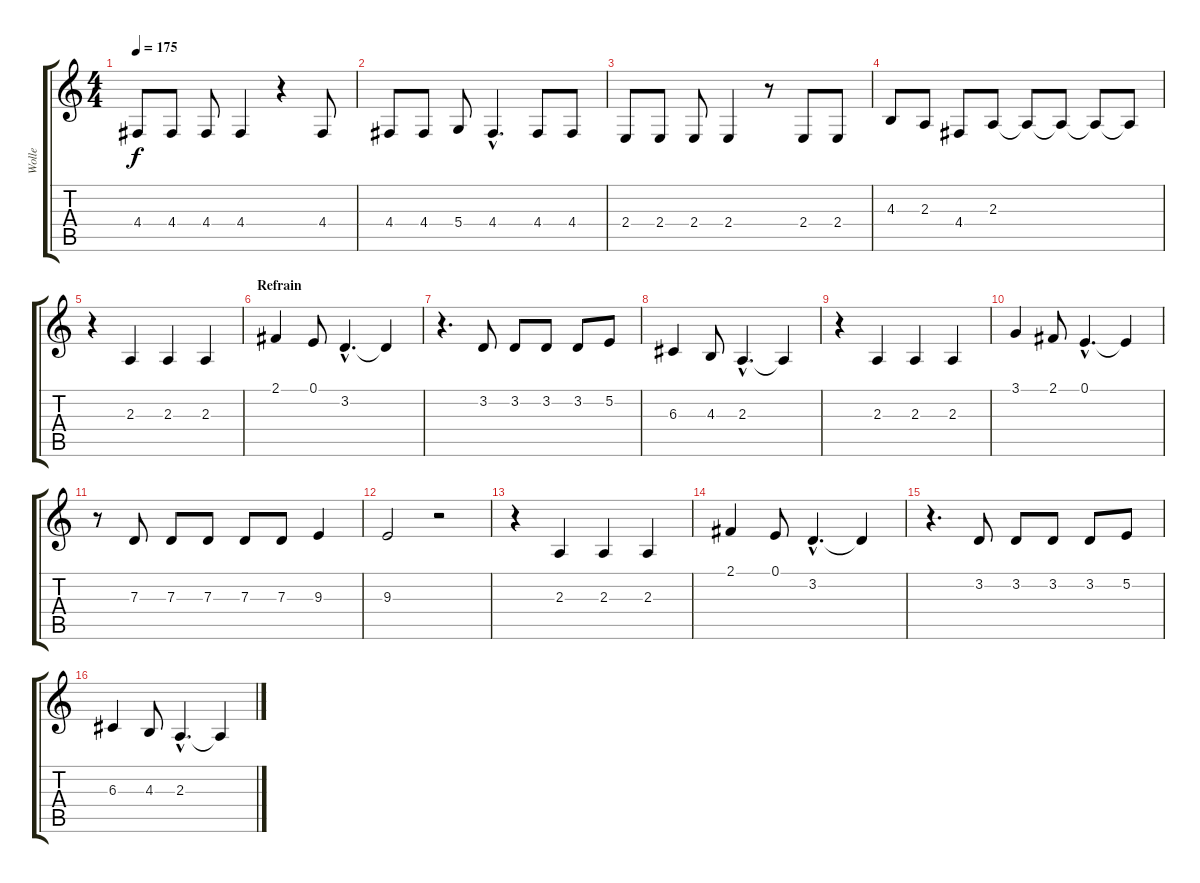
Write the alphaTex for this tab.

\track ("Wolle" "Wolle") {instrument clarinet}
\staff {score tabs}
\tuning (E4 B3 G3 D3 A2 E2) {hide}
\ts (4 4)
\tempo 175
\clef g2
\ks c
4.4.8{dy f} 4.4.8 4.4.8 4.4.4 r.4 4.4.8 |
4.4.8 4.4.8 5.4.8 4.4{hac}.4{d} 4.4.8 4.4.8 |
2.4.8 2.4.8 2.4.8 2.4.4 r.8 2.4.8 2.4.8 |
4.3.8 2.3.8 4.4.8 2.3.8 2.3{t}.8 2.3{t}.8 2.3{t}.8 2.3{t}.8 |
r.4 2.3.4 2.3.4 2.3.4 |
\section ("" "Refrain")
2.1.4 0.1.8 3.2{hac}.4{d} 3.2{t}.4 |
r.4{d} 3.2.8 3.2.8 3.2.8 3.2.8 5.2.8 |
6.3.4 4.3.8 2.3{hac}.4{d} 2.3{t}.4 |
r.4 2.3.4 2.3.4 2.3.4 |
3.1.4 2.1.8 0.1{hac}.4{d} 0.1{t}.4 |
r.8 7.3.8 7.3.8 7.3.8 7.3.8 7.3.8 9.3.4 |
9.3.2 r.2 |
r.4 2.3.4 2.3.4 2.3.4 |
2.1.4 0.1.8 3.2{hac}.4{d} 3.2{t}.4 |
r.4{d} 3.2.8 3.2.8 3.2.8 3.2.8 5.2.8 |
6.3.4 4.3.8 2.3{hac}.4{d} 2.3{t}.4
